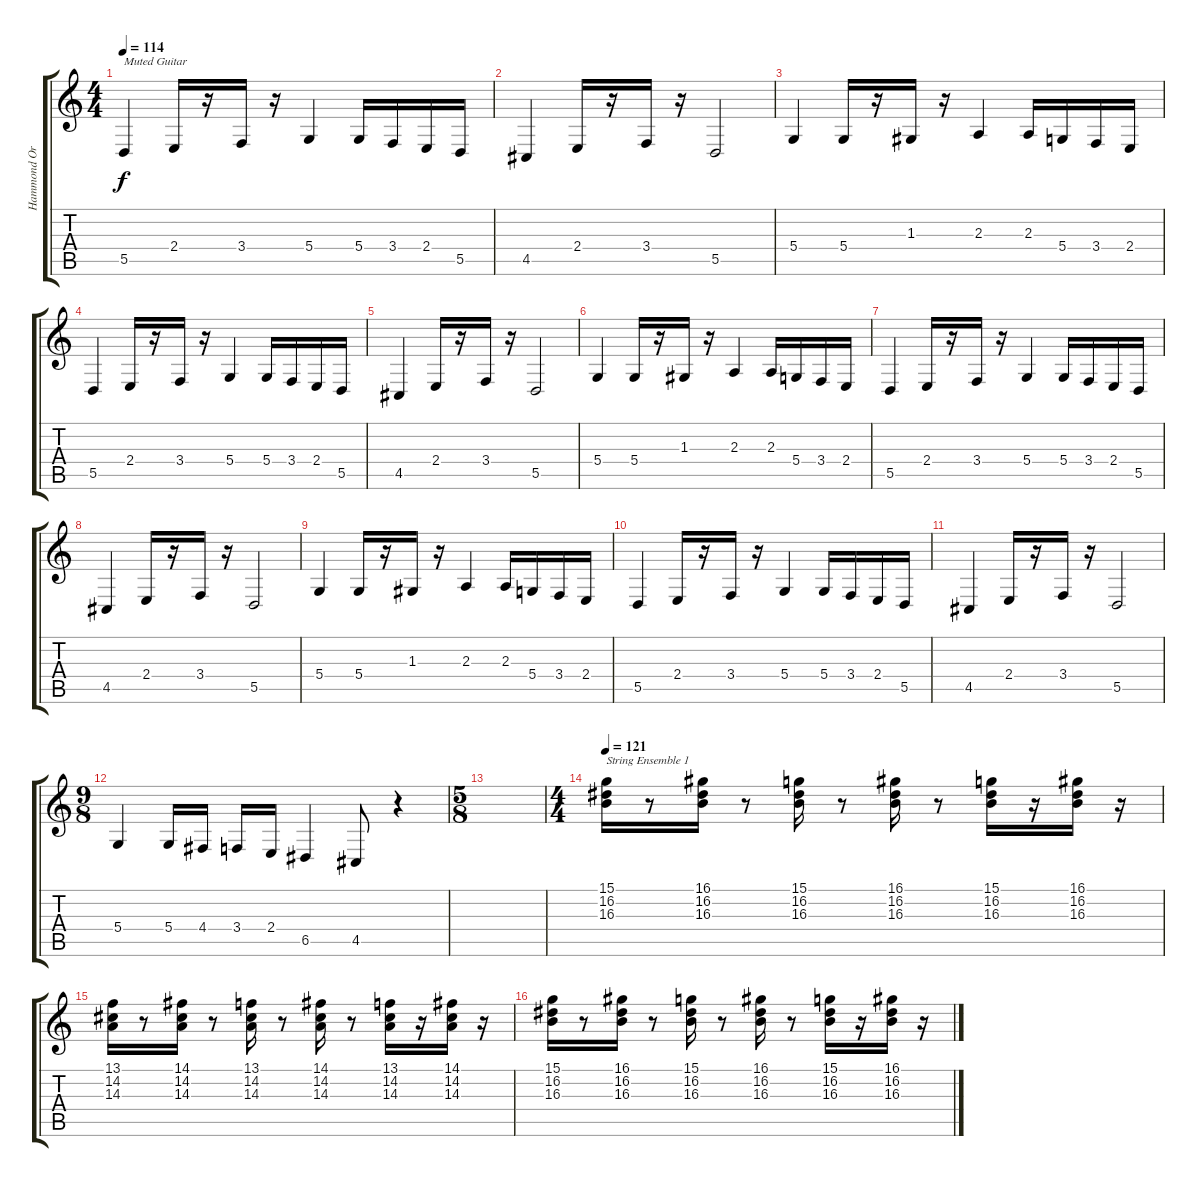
\track ("Hammond Organ" "Hammond Or") {instrument drawbarorgan}
\staff {score tabs}
\tuning (E4 B3 G3 D3 A2 E2) {hide}
\ts (4 4)
\tempo 114
\clef g2
\ks c
5.5.4{txt "Muted Guitar" dy f volume 11 balance 8 instrument electricguitarmuted} 2.4.16 r.16 3.4.16 r.16 5.4.4 5.4.16 3.4.16 2.4.16 5.5.16 |
4.5.4 2.4.16 r.16 3.4.16 r.16 5.5.2 |
5.4.4 5.4.16 r.16 1.3.16 r.16 2.3.4 2.3.16 5.4.16 3.4.16 2.4.16 |
5.5.4 2.4.16 r.16 3.4.16 r.16 5.4.4 5.4.16 3.4.16 2.4.16 5.5.16 |
4.5.4 2.4.16 r.16 3.4.16 r.16 5.5.2 |
5.4.4 5.4.16 r.16 1.3.16 r.16 2.3.4 2.3.16 5.4.16 3.4.16 2.4.16 |
5.5.4 2.4.16 r.16 3.4.16 r.16 5.4.4 5.4.16 3.4.16 2.4.16 5.5.16 |
4.5.4 2.4.16 r.16 3.4.16 r.16 5.5.2 |
5.4.4 5.4.16 r.16 1.3.16 r.16 2.3.4 2.3.16 5.4.16 3.4.16 2.4.16 |
5.5.4 2.4.16 r.16 3.4.16 r.16 5.4.4 5.4.16 3.4.16 2.4.16 5.5.16 |
4.5.4 2.4.16 r.16 3.4.16 r.16 5.5.2 |
\ts (9 8)
5.4.4 5.4.16 4.4.16 3.4.16 2.4.16 6.5.4 4.5.8 r.4 |
\ts (5 8)
|
\ts (4 4)
\tempo 121
(15.1 16.2 16.3).16{txt "String Ensemble 1" volume 11 balance 8 instrument stringensemble1} r.8 (16.1 16.2 16.3).16 r.8 (15.1 16.2 16.3).16 r.8 (16.1 16.2 16.3).16 r.8 (15.1 16.2 16.3).16 r.16 (16.1 16.2 16.3).16 r.16 |
(13.1 14.2 14.3).16 r.8 (14.1 14.2 14.3).16 r.8 (13.1 14.2 14.3).16 r.8 (14.1 14.2 14.3).16 r.8 (13.1 14.2 14.3).16 r.16 (14.1 14.2 14.3).16 r.16 |
(15.1 16.2 16.3).16 r.8 (16.1 16.2 16.3).16 r.8 (15.1 16.2 16.3).16 r.8 (16.1 16.2 16.3).16 r.8 (15.1 16.2 16.3).16 r.16 (16.1 16.2 16.3).16 r.16
